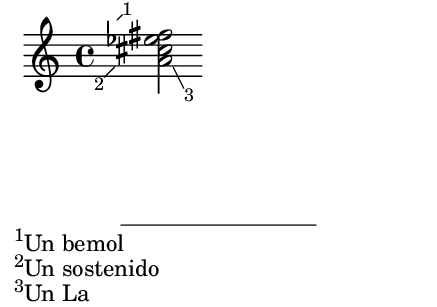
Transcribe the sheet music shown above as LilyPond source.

%% Generated by lilypond-book.py
%% Options: [exampleindent=10.16\mm,indent=0\mm,line-width=160\mm,papersize=a8landscape,quote]
\include "lilypond-book-preamble.ly"


% ****************************************************************
% Start cut-&-pastable-section
% ****************************************************************



\paper {
  #(set-paper-size "a8landscape")
  indent = 0\mm
  line-width = 160\mm
  % offset the left padding, also add 1mm as lilypond creates cropped
  % images with a little space on the right
  line-width = #(- line-width (* mm  3.000000) (* mm 1))
  line-width = 160\mm - 2.0 * 10.16\mm
  % offset the left padding, also add 1mm as lilypond creates cropped
  % images with a little space on the right
  line-width = #(- line-width (* mm  3.000000) (* mm 1))
}

\layout {
  
}





% ****************************************************************
% ly snippet:
% ****************************************************************
\sourcefileline 1599
\book {
  \header { tagline = ##f }
  \relative c'' {
    < \footnote #'(1 . -2) "Un La" a
      \single \footnote #'(-1 . -1) "Un sostenido" Accidental
      cis
      \single \footnote #'(0.5 . 0.5) "Un bemol" Accidental
      ees fis
    >2
  }
}



% ****************************************************************
% end ly snippet
% ****************************************************************
